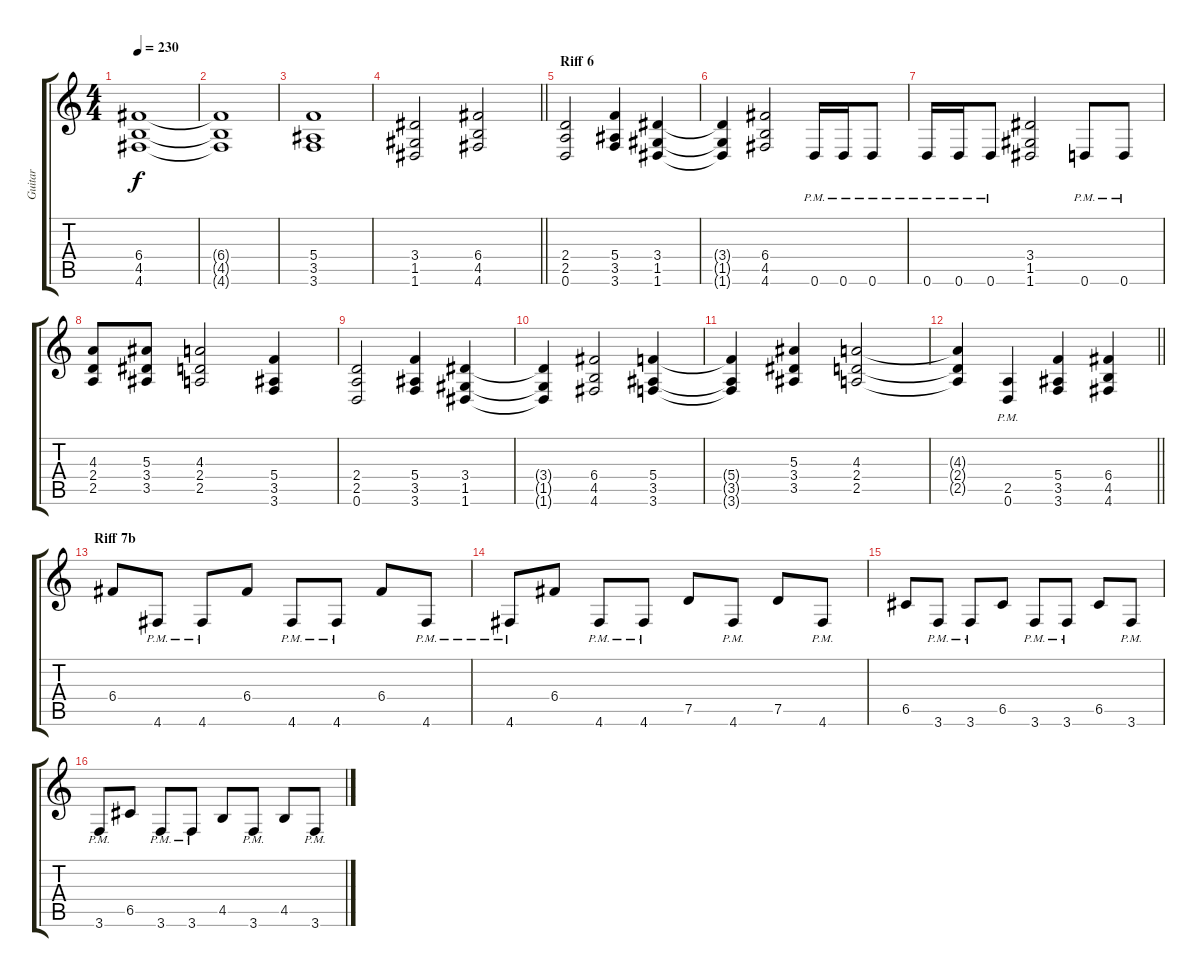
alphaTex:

\track ("Guitar" "Guitar") {instrument distortionguitar}
\staff {score tabs}
\tuning (D4 A3 F3 C3 G2 D2) {hide}
\ts (4 4)
\tempo 230
\clef g2
\ks c
(6.4 4.5 4.6).1{dy f} |
(6.4{t} 4.5{t} 4.6{t}).1 |
(5.4 3.5 3.6).1 |
\barLineRight lightlight
(3.4 1.5 1.6).2 (6.4 4.5 4.6).2 |
\section ("" "Riff 6")
(2.4 2.5 0.6).2 (5.4 3.5 3.6).4 (3.4 1.5 1.6).4 |
(3.4{t} 1.5{t} 1.6{t}).4 (6.4 4.5 4.6).2 0.6{pm}.16 0.6{pm}.16 0.6{pm}.8 |
0.6{pm}.16 0.6{pm}.16 0.6{pm}.8 (3.4 1.5 1.6).2 0.6{pm}.8 0.6{pm}.8 |
(4.3 2.4 2.5).8 (5.3 3.4 3.5).8 (4.3 2.4 2.5).2 (5.4 3.5 3.6).4 |
(2.4 2.5 0.6).2 (5.4 3.5 3.6).4 (3.4 1.5 1.6).4 |
(3.4{t} 1.5{t} 1.6{t}).4 (6.4 4.5 4.6).2 (5.4 3.5 3.6).4 |
(5.4{t} 3.5{t} 3.6{t}).4 (5.3 3.4 3.5).4 (4.3 2.4 2.5).2 |
\barLineRight lightlight
(4.3{t} 2.4{t} 2.5{t}).4 (2.5{pm} 0.6{pm}).4 (5.4 3.5 3.6).4 (6.4 4.5 4.6).4 |
\section ("" "Riff 7b")
6.4.8 4.6{pm}.8 4.6{pm}.8 6.4.8 4.6{pm}.8 4.6{pm}.8 6.4.8 4.6{pm}.8 |
4.6{pm}.8 6.4.8 4.6{pm}.8 4.6{pm}.8 7.5.8 4.6{pm}.8 7.5.8 4.6{pm}.8 |
6.5.8 3.6{pm}.8 3.6{pm}.8 6.5.8 3.6{pm}.8 3.6{pm}.8 6.5.8 3.6{pm}.8 |
3.6{pm}.8 6.5.8 3.6{pm}.8 3.6{pm}.8 4.5.8 3.6{pm}.8 4.5.8 3.6{pm}.8
